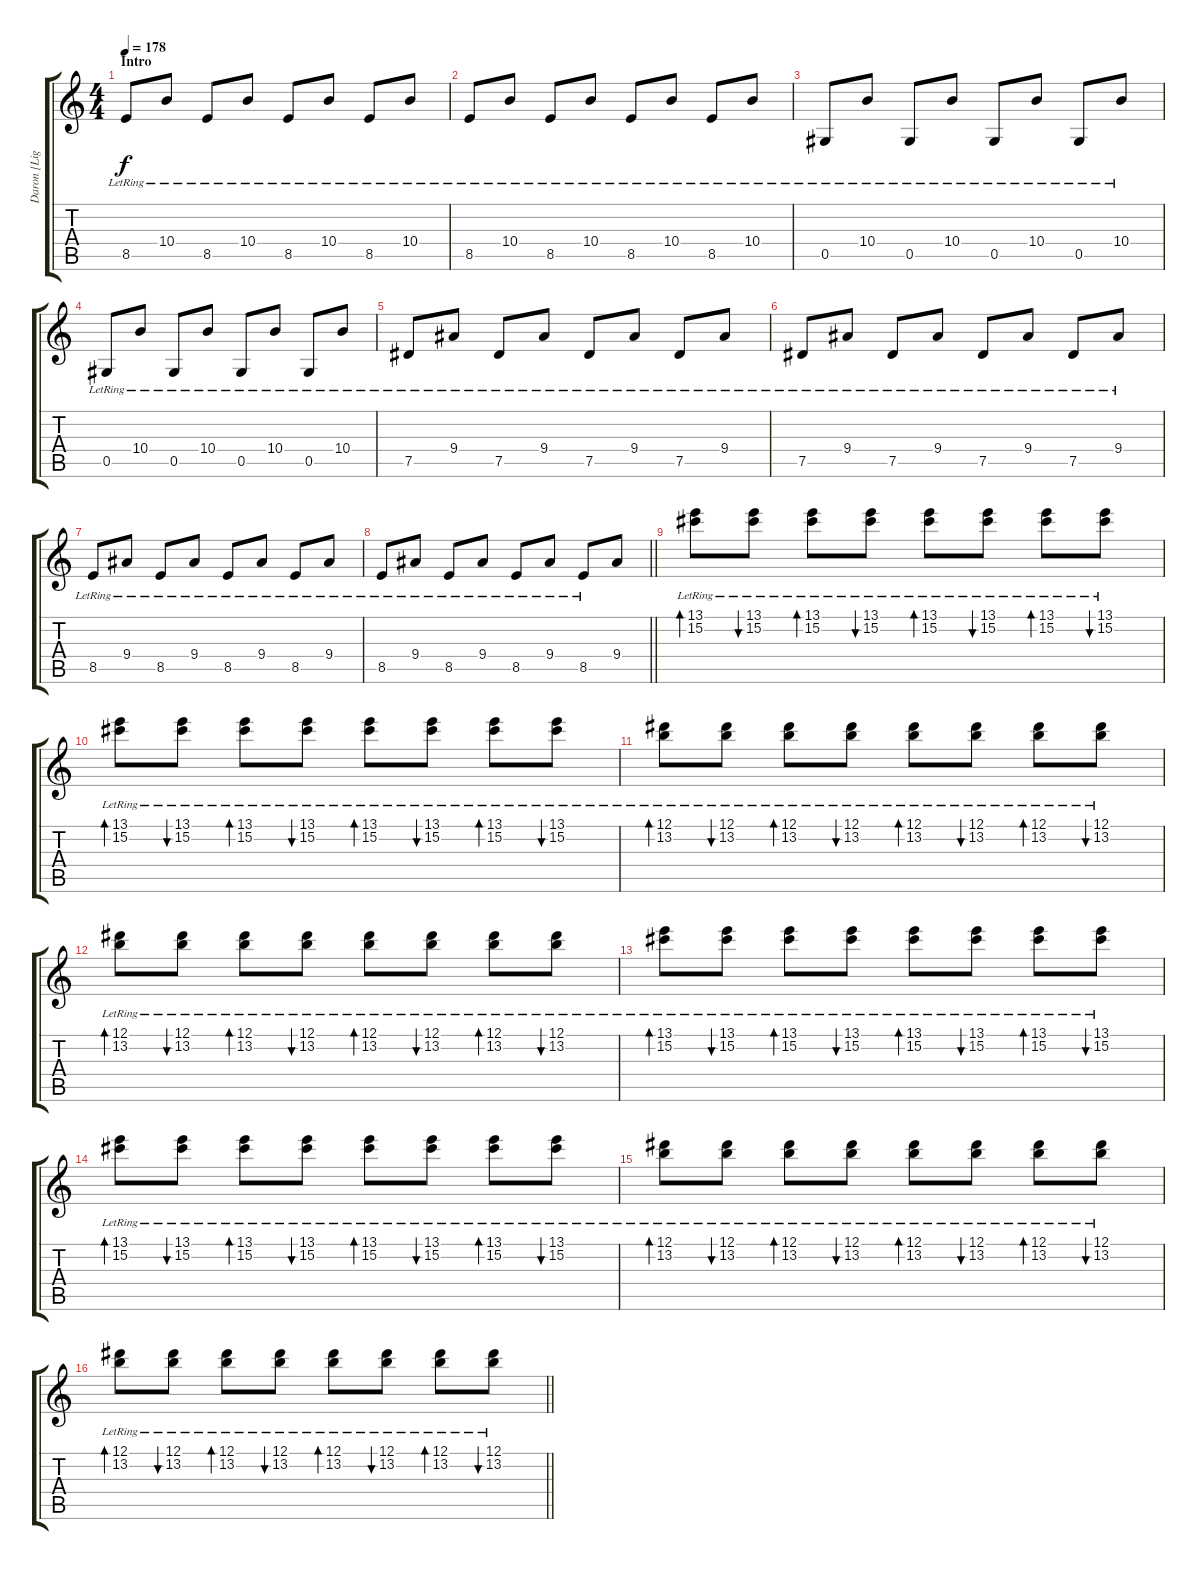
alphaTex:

\track ("Daron [Light Distorted Guitar] 1" "Daron [Lig") {instrument electricguitarjazz}
\staff {score tabs}
\tuning (Eb4 Bb3 Gb3 Db3 Ab2 Db2) {hide}
\ts (4 4)
\section ("" "Intro")
\tempo 178
\clef g2
\ks c
8.5{lr}.8{dy f instrument electricguitarjazz} 10.4{lr}.8 8.5{lr}.8 10.4{lr}.8 8.5{lr}.8 10.4{lr}.8 8.5{lr}.8 10.4{lr}.8 |
8.5{lr}.8 10.4{lr}.8 8.5{lr}.8 10.4{lr}.8 8.5{lr}.8 10.4{lr}.8 8.5{lr}.8 10.4{lr}.8 |
0.5{lr}.8 10.4{lr}.8 0.5{lr}.8 10.4{lr}.8 0.5{lr}.8 10.4{lr}.8 0.5{lr}.8 10.4{lr}.8 |
0.5{lr}.8 10.4{lr}.8 0.5{lr}.8 10.4{lr}.8 0.5{lr}.8 10.4{lr}.8 0.5{lr}.8 10.4{lr}.8 |
7.5{lr}.8 9.4{lr}.8 7.5{lr}.8 9.4{lr}.8 7.5{lr}.8 9.4{lr}.8 7.5{lr}.8 9.4{lr}.8 |
7.5{lr}.8 9.4{lr}.8 7.5{lr}.8 9.4{lr}.8 7.5{lr}.8 9.4{lr}.8 7.5{lr}.8 9.4{lr}.8 |
8.5{lr}.8 9.4{lr}.8 8.5{lr}.8 9.4{lr}.8 8.5{lr}.8 9.4{lr}.8 8.5{lr}.8 9.4{lr}.8 |
\barLineRight lightlight
8.5{lr}.8 9.4{lr}.8 8.5{lr}.8 9.4{lr}.8 8.5{lr}.8 9.4{lr}.8 8.5{lr}.8 9.4.8 |
(13.1{lr} 15.2{lr}).8{bd 240 volume 7 balance 10} (13.1{lr} 15.2{lr}).8{bu 240 volume 12} (13.1{lr} 15.2{lr}).8{bd 240} (13.1{lr} 15.2{lr}).8{bu 240} (13.1{lr} 15.2{lr}).8{bd 240} (13.1{lr} 15.2{lr}).8{bu 240} (13.1{lr} 15.2{lr}).8{bd 240} (13.1{lr} 15.2{lr}).8{bu 240} |
(13.1{lr} 15.2{lr}).8{bd 240} (13.1{lr} 15.2{lr}).8{bu 240} (13.1{lr} 15.2{lr}).8{bd 240} (13.1{lr} 15.2{lr}).8{bu 240} (13.1{lr} 15.2{lr}).8{bd 240} (13.1{lr} 15.2{lr}).8{bu 240} (13.1{lr} 15.2{lr}).8{bd 240} (13.1{lr} 15.2{lr}).8{bu 240} |
(12.1{lr} 13.2{lr}).8{bd 240} (12.1{lr} 13.2{lr}).8{bu 240} (12.1{lr} 13.2{lr}).8{bd 240} (12.1{lr} 13.2{lr}).8{bu 240} (12.1{lr} 13.2{lr}).8{bd 240} (12.1{lr} 13.2{lr}).8{bu 240} (12.1{lr} 13.2{lr}).8{bd 240} (12.1{lr} 13.2{lr}).8{bu 240} |
(12.1{lr} 13.2{lr}).8{bd 240} (12.1{lr} 13.2{lr}).8{bu 240} (12.1{lr} 13.2{lr}).8{bd 240} (12.1{lr} 13.2{lr}).8{bu 240} (12.1{lr} 13.2{lr}).8{bd 240} (12.1{lr} 13.2{lr}).8{bu 240} (12.1{lr} 13.2{lr}).8{bd 240} (12.1{lr} 13.2{lr}).8{bu 240} |
(13.1{lr} 15.2{lr}).8{bd 240} (13.1{lr} 15.2{lr}).8{bu 240 volume 9} (13.1{lr} 15.2{lr}).8{bd 240} (13.1{lr} 15.2{lr}).8{bu 240} (13.1{lr} 15.2{lr}).8{bd 240} (13.1{lr} 15.2{lr}).8{bu 240} (13.1{lr} 15.2{lr}).8{bd 240} (13.1{lr} 15.2{lr}).8{bu 240} |
(13.1{lr} 15.2{lr}).8{bd 240} (13.1{lr} 15.2{lr}).8{bu 240} (13.1{lr} 15.2{lr}).8{bd 240} (13.1{lr} 15.2{lr}).8{bu 240} (13.1{lr} 15.2{lr}).8{bd 240} (13.1{lr} 15.2{lr}).8{bu 240} (13.1{lr} 15.2{lr}).8{bd 240} (13.1{lr} 15.2{lr}).8{bu 240} |
(12.1{lr} 13.2{lr}).8{bd 240} (12.1{lr} 13.2{lr}).8{bu 240} (12.1{lr} 13.2{lr}).8{bd 240} (12.1{lr} 13.2{lr}).8{bu 240} (12.1{lr} 13.2{lr}).8{bd 240} (12.1{lr} 13.2{lr}).8{bu 240} (12.1{lr} 13.2{lr}).8{bd 240} (12.1{lr} 13.2{lr}).8{bu 240} |
\barLineRight lightlight
(12.1{lr} 13.2{lr}).8{bd 240 volume 16} (12.1{lr} 13.2{lr}).8{bu 240} (12.1{lr} 13.2{lr}).8{bd 240} (12.1{lr} 13.2{lr}).8{bu 240} (12.1{lr} 13.2{lr}).8{bd 240} (12.1{lr} 13.2{lr}).8{bu 240} (12.1{lr} 13.2{lr}).8{bd 240} (12.1{lr} 13.2{lr}).8{bu 240}
